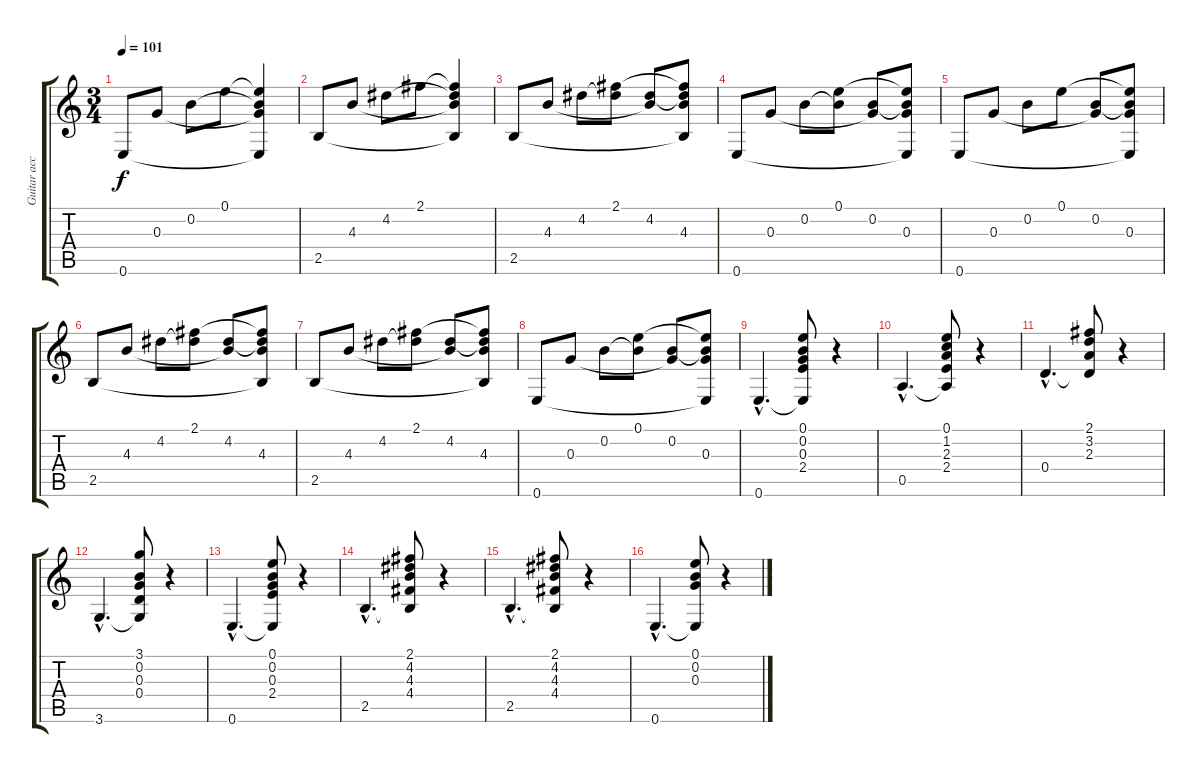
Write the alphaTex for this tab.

\track ("Guitar accoustique" "Guitar acc") {instrument acousticguitarnylon}
\staff {score tabs}
\tuning (E4 B3 G3 D3 A2 E2) {hide}
\ts (3 4)
\tempo 101
\clef g2
\ks c
0.6.8{dy f} 0.3.8 0.2.8 0.1.8 (0.1{t} 0.2{t} 0.3{t} 0.6{t}).4 |
2.5.8 4.3.8 4.2.8 2.1.8 (2.1{t} 4.2{t} 4.3{t} 2.5{t}).4 |
2.5.8 4.3.8 4.2.8 (2.1 4.2{t}).8 (4.2 4.3{t}).8 (2.1{t} 4.2{t} 4.3 2.5{t}).8 |
0.6.8 0.3.8 0.2.8 (0.1 0.2{t}).8 (0.2 0.3{t}).8 (0.1{t} 0.2{t} 0.3 0.6{t}).8 |
0.6.8 0.3.8 0.2.8 0.1.8 (0.2 0.3{t}).8 (0.1{t} 0.2{t} 0.3 0.6{t}).8 |
2.5.8 4.3.8 4.2.8 (2.1 4.2{t}).8 (4.2 4.3{t}).8 (2.1{t} 4.2{t} 4.3 2.5{t}).8 |
2.5.8 4.3.8 4.2.8 (2.1 4.2{t}).8 (4.2 4.3{t}).8 (2.1{t} 4.2{t} 4.3 2.5{t}).8 |
0.6.8 0.3.8 0.2.8 (0.1 0.2{t}).8 (0.2 0.3{t}).8 (0.1{t} 0.2{t} 0.3 0.6{t}).8 |
0.6{hac}.4{d} (0.1 0.2 0.3 2.4 0.6{t}).8 r.4 |
0.5{hac}.4{d} (0.1 1.2 2.3 2.4 0.5{t}).8 r.4 |
0.4{hac}.4{d} (2.1 3.2 2.3 0.4{t}).8 r.4 |
3.6{hac}.4{d} (3.1 0.2 0.3 0.4 3.6{t}).8 r.4 |
0.6{hac}.4{d} (0.1 0.2 0.3 2.4 0.6{t}).8 r.4 |
2.5{hac}.4{d} (2.1 4.2 4.3 4.4 2.5{t}).8 r.4 |
2.5{hac}.4{d} (2.1 4.2 4.3 4.4 2.5{t}).8 r.4 |
0.6{hac}.4{d} (0.1 0.2 0.3 0.6{t}).8 r.4
